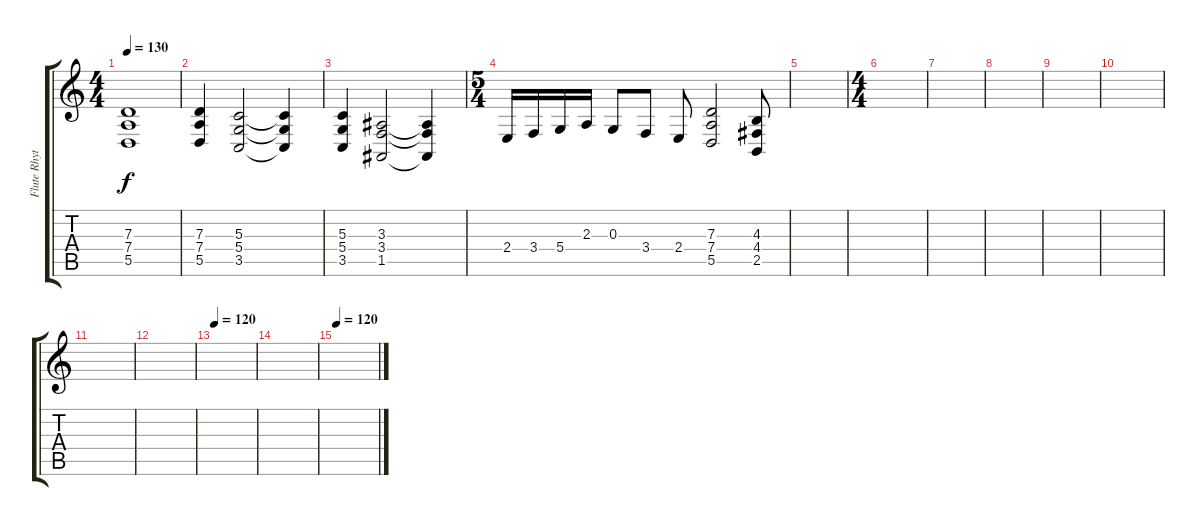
\track ("Flute Rhytm2" "Flute Rhyt") {instrument flute}
\staff {score tabs}
\tuning (E4 B3 G3 D3 A2 E2) {hide}
\ts (4 4)
\tempo 130
\clef g2
\ks c
(7.3 7.4 5.5).1{dy f} |
(7.3 7.4 5.5).4 (5.3 5.4 3.5).2 (5.3{t} 5.4{t} 3.5{t}).4 |
(5.3 5.4 3.5).4 (3.3 3.4 1.5).2 (3.3{t} 3.4{t} 1.5{t}).4 |
\ts (5 4)
2.4.16 3.4.16 5.4.16 2.3.16 0.3.8 3.4.8 2.4.8 (7.3 7.4 5.5).2 (4.3 4.4 2.5).8 |
|
\ts (4 4)
|
|
|
|
|
|
|
\tempo 120
|
|
\tempo 120
